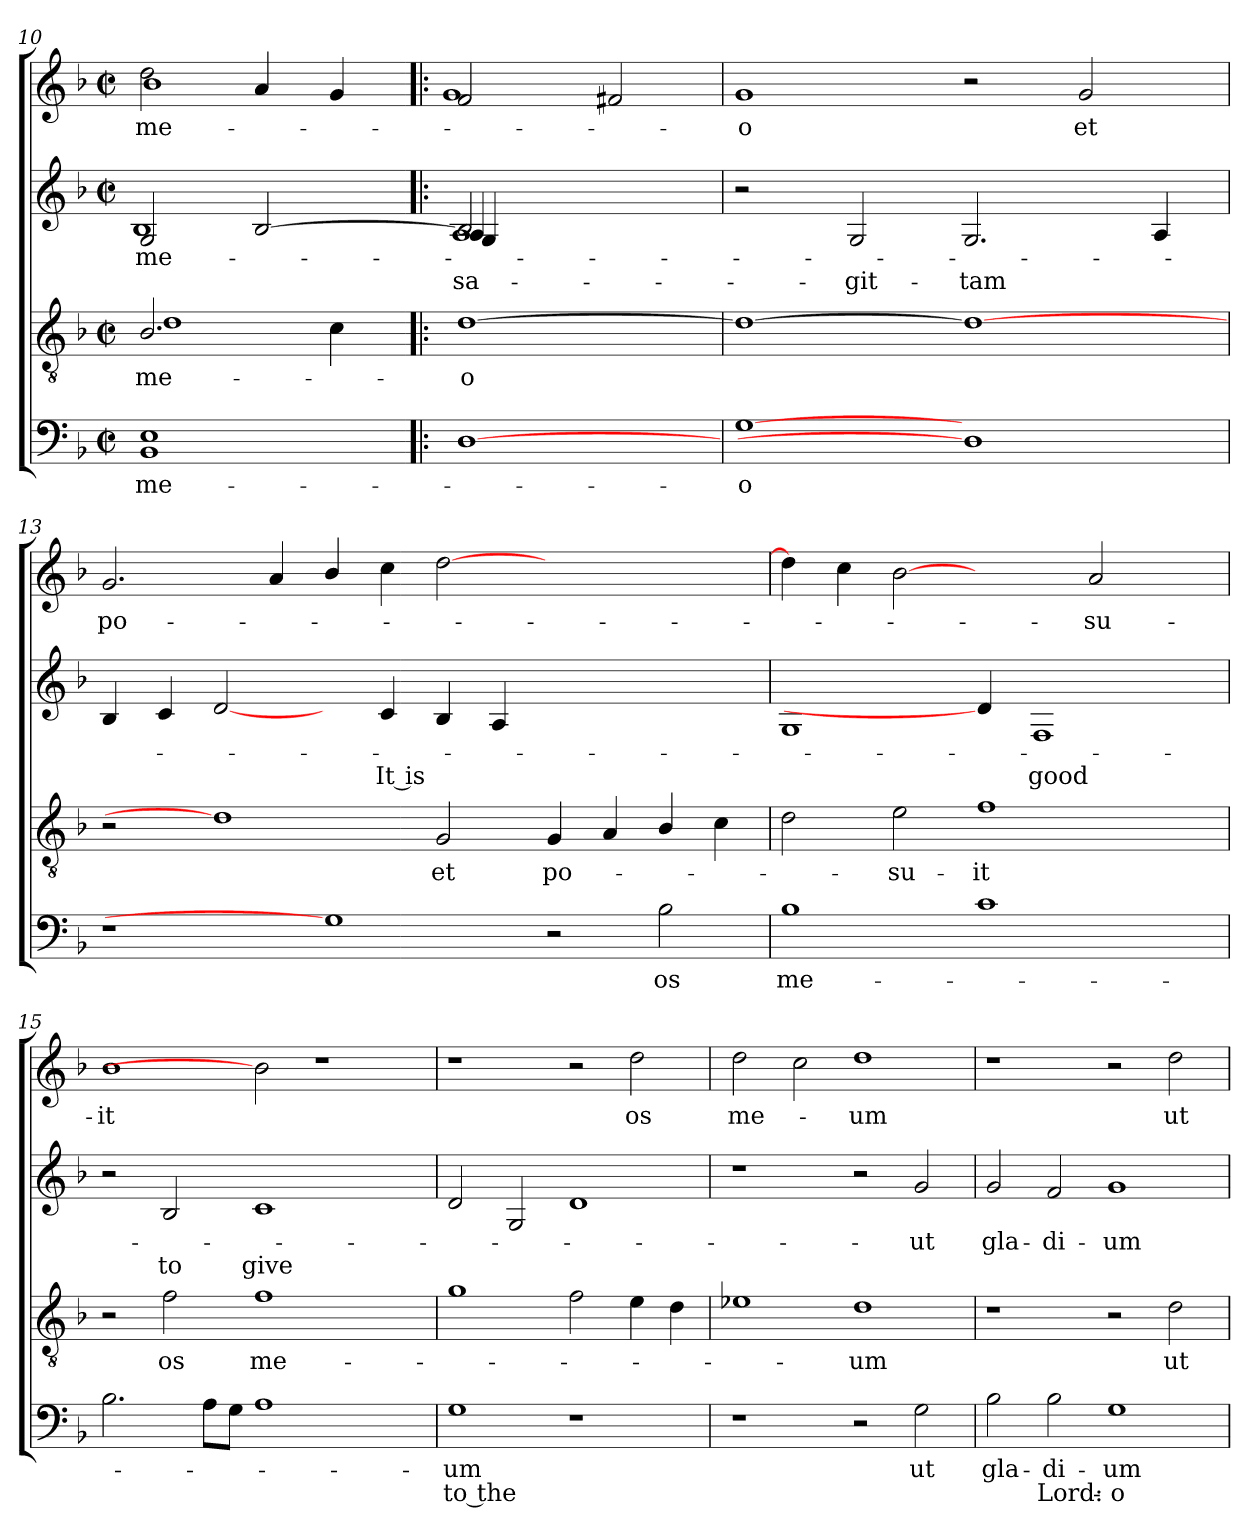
**kern	**text	**text	**kern	**text	**kern	**text	**text	**kern	**text
*part4	*part4	*part4	*part3	*part3	*part2	*part2	*part2	*part1	*part1
*staff4	*staff4	*staff4	*staff3	*staff3	*staff2	*staff2	*staff2	*staff1	*staff1
*clefF4	*	*	*clefGv2	*	*clefG2	*	*	*clefG2	*
*k[b-]	*	*	*k[b-]	*	*k[b-]	*	*	*k[b-]	*
*F:	*	*	*F:	*	*F:	*	*	*F:	*
*M2/2	*	*	*M2/2	*	*M2/2	*	*	*M2/2	*
*met(c|)	*	*	*met(c|)	*	*met(c|)	*	*	*met(c|)	*
=10	=10	=10	=10	=10	=10	=10	=10	=10	=10
!	!LO:LY:b	!	!	!LO:LY:b	!	!LO:LY:b	!	!	!LO:LY:b
*	*	*	*^	*	*^	*	*	*^	*
1BB- 1E	me-	.	2.B-/	1d	-me-	2G/	1B-	me-	.	2dd\	1b-	me-
.	.	.	.	.	.	[<2B-/	.	.	.	4a/	.	.
.	.	.	4c\	.	.	.	.	.	.	4g/	.	.
*	*	*	*v	*v	*	*	*	*	*	*	*	*
*	*	*	*	*	*v	*v	*	*	*	*	*
!!LO:LB:g=z	!!
=11!|:	=11!|:	=11!|:	=11!|:	=11!|:	=11!|:	=11!|:	=11!|:	=11!|:	=11!|:	=11!|:
!	!	!	!	!LO:LY:b:rj	!	!	!LO:LY:b	!	!	!
*	*	*	*	*	*^	*	*	*	*	*
*	*	*	*	*	*	*^	*	*	*	*	*
*	*	*	*	*	*	*	*^	*	*	*	*	*
[1D	.	.	[>1d	-o	2B-/]	4A/	4G/	1A	.	sa-	2f/	1g	.
.	.	.	.	.	.	2.ryy	2.ryy	.	.	.	.	.	.
.	.	.	.	.	2ryy	.	.	.	.	.	2f#/	.	.
*	*	*	*	*	*v	*v	*v	*v	*	*	*	*	*
*	*	*	*	*	*	*	*	*v	*v	*
=12	=12	=12	=12	=12	=12	=12	=12	=12	=12
!	!LO:LY:b:rj	!	!	!	!	!	!	!	!LO:LY:b:rj
[1G	-o	.	1d_	.	2r	.	.	1g	-o
!	!	!	!	!	!	!	!LO:LY:b	!	!
.	.	.	.	.	2G/	.	-git-	.	.
!	!	!	!	!	!	!	!LO:LY:b	!	!
1D]	.	.	1d_	.	2.G/	.	-tam	2r	.
!	!	!	!	!	!	!	!	!	!LO:LY:b
.	.	.	.	.	.	.	.	2g/	et
.	.	.	.	.	4A/	.	.	.	.
=13	=13	=13	=13	=13	=13	=13	=13	=13	=13
!	!	!	!	!	!	!	!	!	!LO:LY:b
1r	.	.	2r	.	4B-/	.	.	2.g/	po-
.	.	.	.	.	4c/	.	.	.	.
.	.	.	1d]	.	[2d/	.	.	.	.
.	.	.	.	.	.	.	.	4a/	.
1G]	.	.	.	.	4ryy	.	.	4b-/	.
!	!	!	!	!	!	!	!LO:LY:b	!	!
.	.	.	.	.	4c/	.	It is	4cc\	.
!	!	!	!	!LO:LY:b	!	!	!	!	!
.	.	.	2G/	et	4B-/	.	.	[>2dd\	.
.	.	.	.	.	4A/	.	.	.	.
!	!	!	!	!LO:LY:b	!	!	!	!	!
2r	.	.	4G/	po-	1ryy	.	.	1ryy	.
.	.	.	4A/	.	.	.	.	.	.
!	!LO:LY:b	!	!	!	!	!	!	!	!
2B-\	os	.	4B-/	.	.	.	.	.	.
.	.	.	4c\	.	.	.	.	.	.
=14	=14	=14	=14	=14	=14	=14	=14	=14	=14
!	!LO:LY:b	!	!	!	!	!	!	!	!
1B-	me-	.	2d\	.	1G	.	.	4dd\]	.
.	.	.	.	.	.	.	.	4cc\	.
!	!	!	!	!LO:LY:b	!	!	!	!	!
.	.	.	2e\	-su-	.	.	.	[2b-	.
!	!	!	!	!LO:LY:b	!	!	!	!	!
1c	.	.	1f	-it	4d/]	.	.	2ryy	.
!	!	!	!	!	!	!	!LO:LY:b	!	!
.	.	.	.	.	1F	.	good	.	.
!	!	!	!	!	!	!	!	!	!LO:LY:b
.	.	.	.	.	.	.	.	2a/	-su-
4ryy	.	.	4ryy	.	.	.	.	4ryy	.
=15	=15	=15	=15	=15	=15	=15	=15	=15	=15
!	!	!	!	!	!	!	!	!	!LO:LY:b
2.B-\	.	.	2r	.	2r	.	.	1b-	-it
!	!	!	!	!LO:LY:b	!	!	!LO:LY:b	!	!
.	.	.	2f\	os	2B-/	.	to	.	.
8A\L	.	.	.	.	.	.	.	.	.
8G\J	.	.	.	.	.	.	.	.	.
!	!	!	!	!LO:LY:b	!	!	!LO:LY:b	!	!
1A	.	.	1f	me-	1c	.	give	2b-]	.
.	.	.	.	.	.	.	.	1r	.
2ryy	.	.	2ryy	.	2ryy	.	.	.	.
!!LO:PB:g=z
=16	=16	=16	=16	=16	=16	=16	=16	=16	=16
!	!LO:LY:b	!LO:LY:b	!	!	!	!	!	!	!
1G	-um	to the	1g	.	2d/	.	.	1r	.
.	.	.	.	.	2G/	.	.	.	.
1r	.	.	2f\	.	1d	.	.	2r	.
!	!	!	!	!	!	!	!	!	!LO:LY:b
.	.	.	4e\	.	.	.	.	2dd\	os
.	.	.	4d\	.	.	.	.	.	.
=17	=17	=17	=17	=17	=17	=17	=17	=17	=17
!	!	!	!	!	!	!	!	!	!LO:LY:b
1r	.	.	1e-	.	1r	.	.	2dd\	me-
.	.	.	.	.	.	.	.	2cc\	.
!	!	!	!	!LO:LY:b	!	!	!	!	!LO:LY:b
2r	.	.	1d	-um	2r	.	.	1dd	-um
!	!LO:LY:b	!	!	!	!	!LO:LY:b	!	!	!
2G\	ut	.	.	.	2g/	ut	.	.	.
=18	=18	=18	=18	=18	=18	=18	=18	=18	=18
!	!LO:LY:b	!	!	!	!	!LO:LY:b	!	!	!
2B-\	gla-	.	1r	.	2g/	gla-	.	1r	.
!	!LO:LY:b	!LO:LY:b	!	!	!	!LO:LY:b	!	!	!
2B-\	-di-	Lord:-	.	.	2f/	-di-	.	.	.
!	!LO:LY:b:rj	!LO:LY:b:rj	!	!	!	!LO:LY:b:rj	!	!	!
1G	-um	-o	2r	.	1g	-um	.	2r	.
!	!	!	!	!LO:LY:b	!	!	!	!	!LO:LY:b
.	.	.	2d\	ut	.	.	.	2dd\	ut
=	=	=	=	=	=	=	=	=	=
*-	*-	*-	*-	*-	*-	*-	*-	*-	*-
